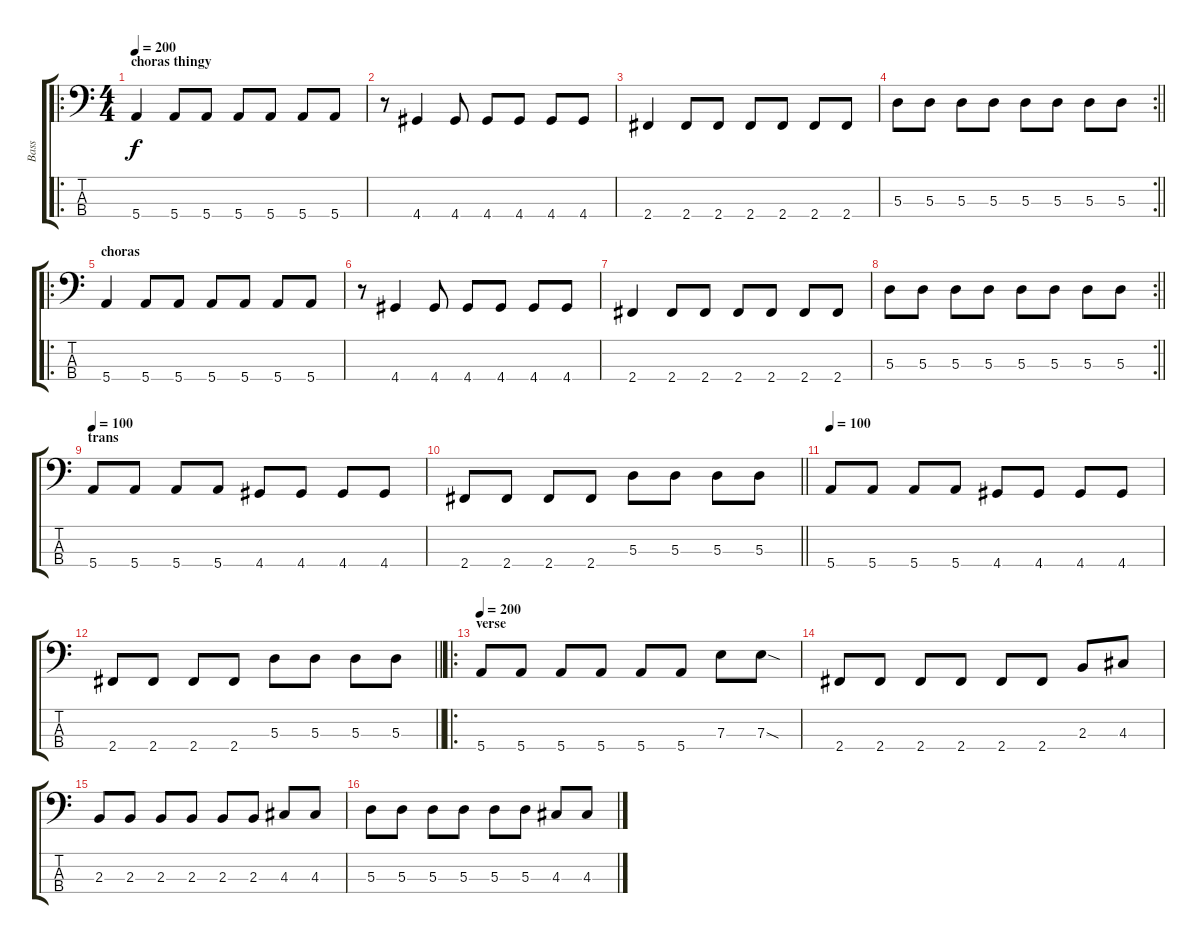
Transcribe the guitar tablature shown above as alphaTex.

\track ("Bass" "Bass") {instrument electricbasspick}
\staff {score tabs}
\tuning (G2 D2 A1 E1) {hide}
\ro
\ts (4 4)
\section ("" "choras thingy")
\tempo 200
\clef f4
\ks c
5.4.4{dy f} 5.4.8 5.4.8 5.4.8 5.4.8 5.4.8 5.4.8 |
r.8 4.4.4 4.4.8 4.4.8 4.4.8 4.4.8 4.4.8 |
2.4.4 2.4.8 2.4.8 2.4.8 2.4.8 2.4.8 2.4.8 |
\rc 2
\barLineRight lightlight
5.3.8 5.3.8 5.3.8 5.3.8 5.3.8 5.3.8 5.3.8 5.3.8 |
\ro
\section ("" "choras")
5.4.4 5.4.8 5.4.8 5.4.8 5.4.8 5.4.8 5.4.8 |
r.8 4.4.4 4.4.8 4.4.8 4.4.8 4.4.8 4.4.8 |
2.4.4 2.4.8 2.4.8 2.4.8 2.4.8 2.4.8 2.4.8 |
\rc 2
\barLineRight lightlight
5.3.8 5.3.8 5.3.8 5.3.8 5.3.8 5.3.8 5.3.8 5.3.8 |
\section ("" "trans")
\tempo 100
5.4.8 5.4.8 5.4.8 5.4.8 4.4.8 4.4.8 4.4.8 4.4.8 |
\barLineRight lightlight
2.4.8 2.4.8 2.4.8 2.4.8 5.3.8 5.3.8 5.3.8 5.3.8 |
\tempo 100
5.4.8 5.4.8 5.4.8 5.4.8 4.4.8 4.4.8 4.4.8 4.4.8 |
\barLineRight lightlight
2.4.8 2.4.8 2.4.8 2.4.8 5.3.8 5.3.8 5.3.8 5.3.8 |
\ro
\section ("" "verse")
\tempo 200
5.4.8 5.4.8 5.4.8 5.4.8 5.4.8 5.4.8 7.3.8 7.3{sod}.8 |
2.4.8 2.4.8 2.4.8 2.4.8 2.4.8 2.4.8 2.3.8 4.3.8 |
2.3.8 2.3.8 2.3.8 2.3.8 2.3.8 2.3.8 4.3.8 4.3.8 |
5.3.8 5.3.8 5.3.8 5.3.8 5.3.8 5.3.8 4.3.8 4.3.8
